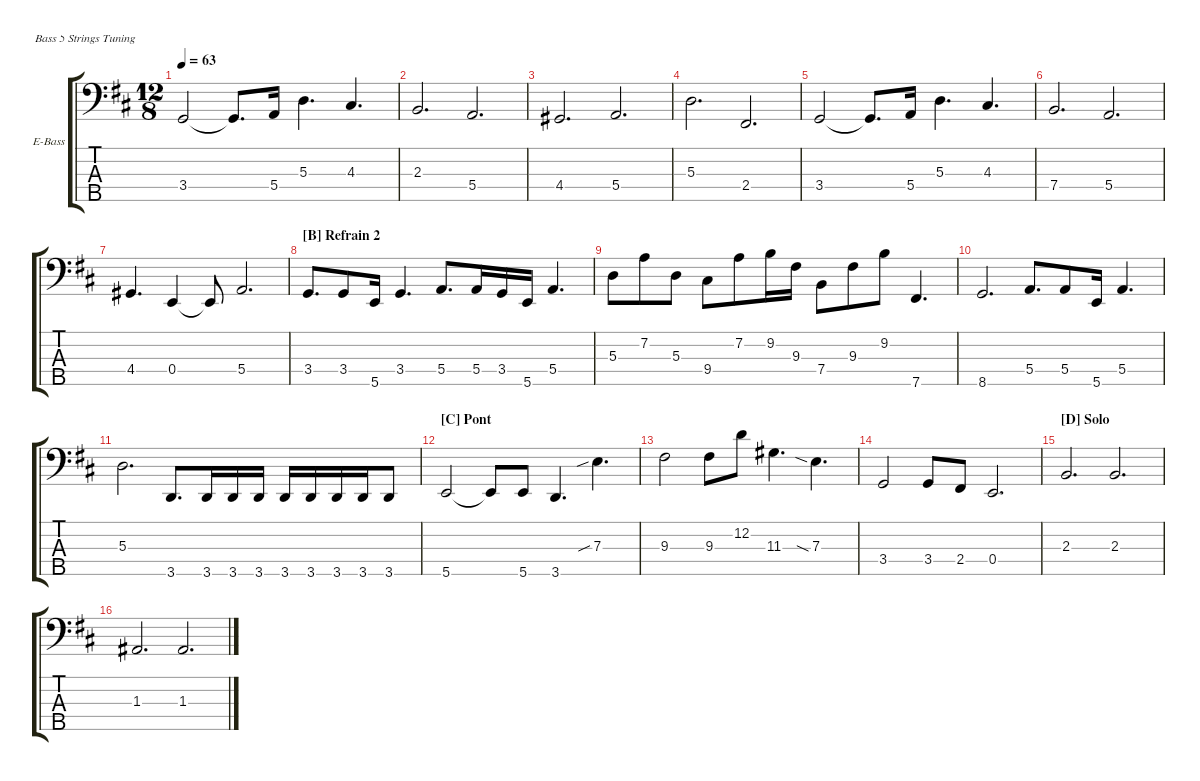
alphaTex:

\defaultSystemsLayout 4
\hideDynamics
\bracketExtendMode groupsimilarinstruments
\firstSystemTrackNameOrientation horizontal
\otherSystemsTrackNameOrientation horizontal
\track ("Basse" "E-Bass") {multiBarRest instrument electricbassfinger}
\staff {score tabs}
\tuning (G2 D2 A1 E1 B0)
\ts (12 8)
\tempo 63
\clef f4
\ks d
3.4.2{dy mf} 3.4{t}.8{d} 5.4.16 5.3.4{d} 4.3.4{d} |
2.3.2{d} 5.4.2{d} |
4.4.2{d} 5.4.2{d} |
5.3.2{d} 2.4.2{d} |
3.4.2 3.4{t}.8{d} 5.4.16 5.3.4{d} 4.3.4{d} |
7.4.2{d} 5.4.2{d} |
4.4.4{d} 0.4.4 0.4{t}.8 5.4.2{d} |
\section ("B" "Refrain 2")
3.4.8{d} 3.4.8 5.5.16 3.4.4{d} 5.4.8{d} 5.4.16 3.4.16 5.5.16 5.4.4{d} |
5.3.8 7.2.8 5.3.8 9.4.8 7.2.8 9.2.16 9.3.16 7.4.8 9.3.8 9.2.8 7.5.4{d} |
8.5.2{d} 5.4.8{d} 5.4.8 5.5.16 5.4.4{d} |
5.3.2{d} 3.5.8{d} 3.5.16 3.5.16 3.5.16 3.5.16 3.5.16 3.5.16 3.5.16 3.5.8 |
\section ("C" "Pont")
5.5.2 5.5{t}.8 5.5.8 3.5.4{d} 7.3{sib}.4{d} |
9.3.2 9.3.8 12.2.8 11.3.4{d} 7.3{sia}.4{d} |
3.4.2 3.4.8 2.4.8 0.4.2{d} |
\section ("D" "Solo")
2.3.2{d} 2.3.2{d} |
1.3.2{d} 1.3.2{d}
